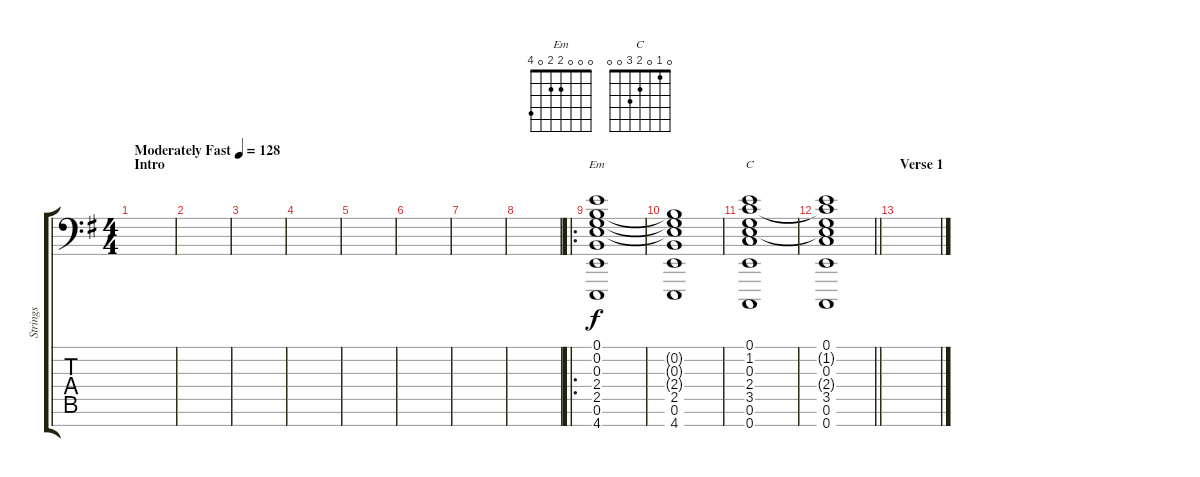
\track ("Strings" "Strings") {instrument stringensemble2}
\staff {score tabs}
\tuning (E4 B3 G3 D3 A2 E2 C-1) {hide}
\chord ("Em" 0 0 0 2 2 0 4)
\chord ("C" 0 1 0 2 3 0 0)
\ts (4 4)
\section ("" "Intro")
\tempo (128 "Moderately Fast")
\clef f4
\ks g
|
|
|
|
|
|
|
|
\ro
(0.1 0.2 0.3 2.4 2.5 0.6 4.7).1{ch "Em"} |
(0.2{t} 0.3{t} 2.4{t} 2.5 0.6 4.7).1 |
(0.1 1.2 0.3 2.4 3.5 0.6 0.7).1{ch "C"} |
\barLineRight lightlight
(0.1 1.2{t} 0.3 2.4{t} 3.5 0.6 0.7).1 |
\section ("" "Verse 1")
